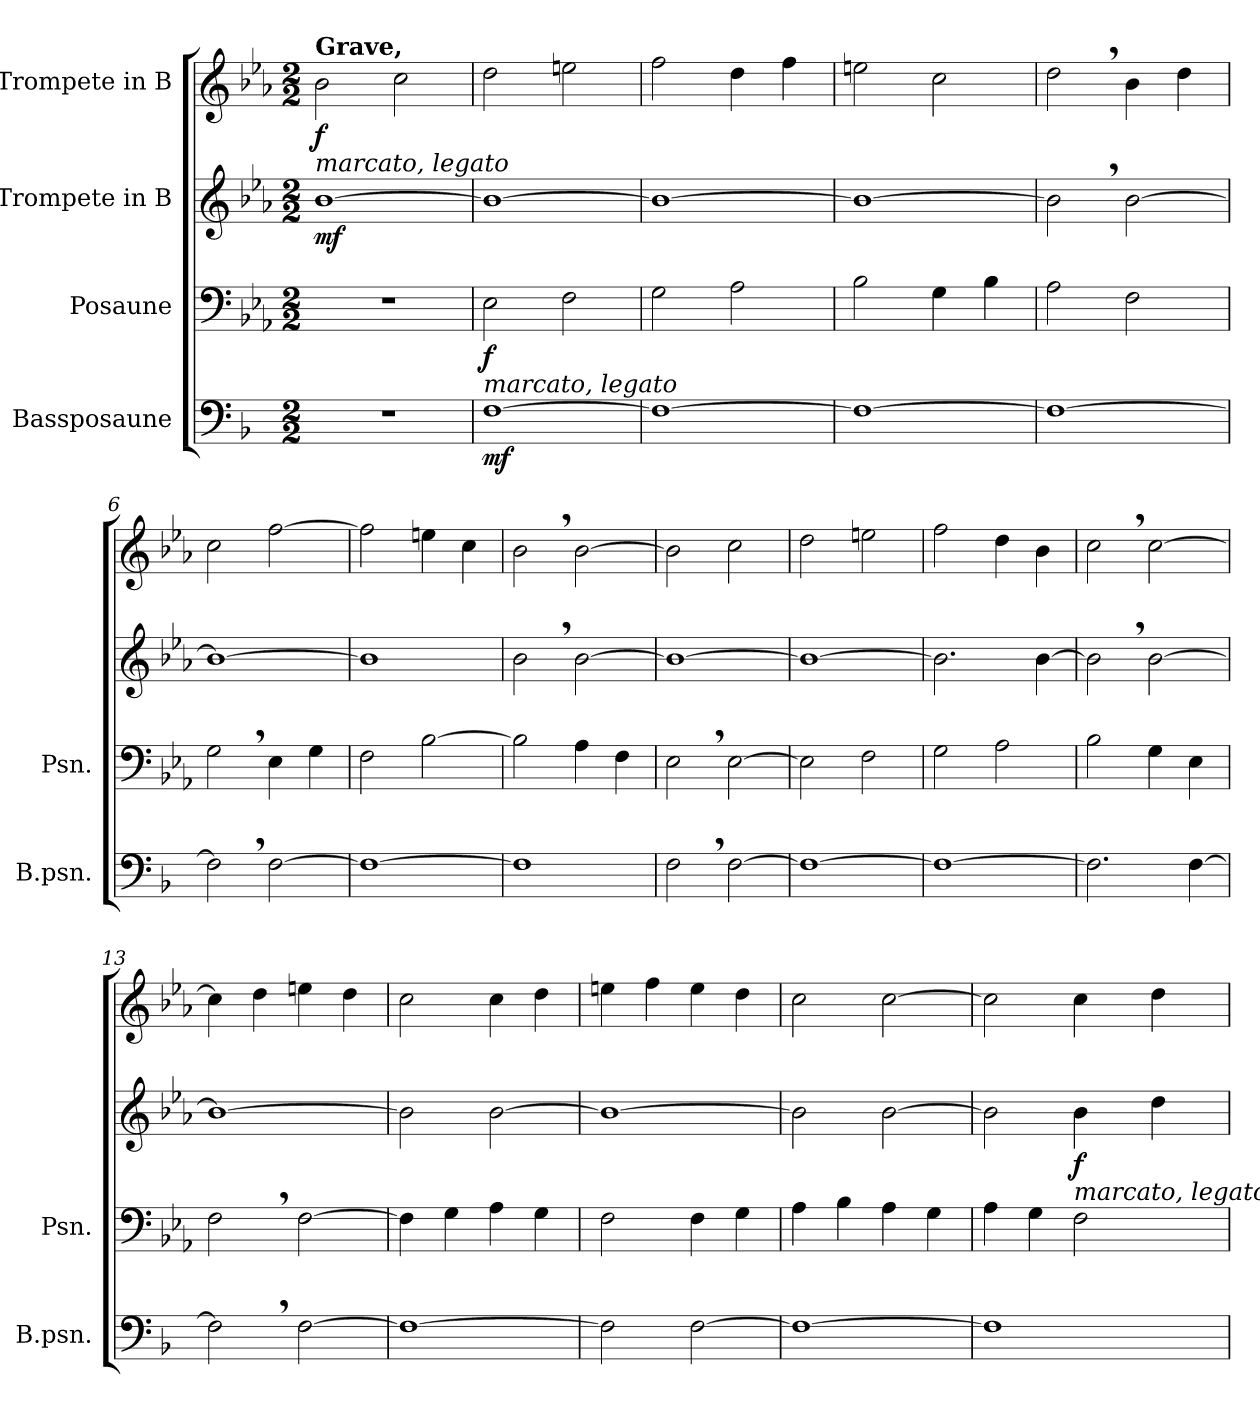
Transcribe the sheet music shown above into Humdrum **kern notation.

**kern	**dynam	**kern	**dynam	**kern	**dynam	**kern	**dynam
*part4	*part4	*part3	*part3	*part2	*part2	*part1	*part1
*staff4	*staff4	*staff3	*staff3	*staff2	*staff2	*staff1	*staff1
*I"Bassposaune	*	*I"Posaune	*	*I"Trompete in B	*	*I"Trompete in B	*
*I'B.psn.	*	*I'Psn.	*	*	*	*	*
*clefF4	*	*clefF4	*	*clefG2	*	*clefG2	*
*ITrd1c2	*	*	*	*ITrd1c2	*	*ITrd1c2	*
*k[b-e-a-]	*	*k[b-e-a-]	*	*k[b-e-a-d-g-]	*	*k[b-e-a-d-g-]	*
*M2/2	*	*M2/2	*	*M2/2	*	*M2/2	*
*MM224	*	*MM224	*	*MM224	*	*MM224	*
=1	=1	=1	=1	=1	=1	=1	=1
!	!	!	!	!	!	!LO:TX:a:B:t=Grave,	!
!	!	!	!	!	!	!LO:TX:b:i:t=marcato, legato	!
!	!	!	!	!	!LO:DY:b	!	!LO:DY:b
1r	.	1r	.	[1a-	mf	2a-\	f
.	.	.	.	.	.	2b-\	.
=2	=2	=2	=2	=2	=2	=2	=2
!	!	!LO:TX:b:i:t=marcato, legato	!	!	!	!	!
!	!LO:DY:b	!	!LO:DY:b	!	!	!	!
[1E-	mf	2E-\	f	1a-_	.	2cc\	.
.	.	2F\	.	.	.	2ddn\	.
=3	=3	=3	=3	=3	=3	=3	=3
1E-_	.	2G\	.	1a-_	.	2ee-\	.
.	.	2A-\	.	.	.	4cc\	.
.	.	.	.	.	.	4ee-\	.
=4	=4	=4	=4	=4	=4	=4	=4
1E-_	.	2B-\	.	1a-_	.	2ddn\	.
.	.	4G\	.	.	.	2b-\	.
.	.	4B-\	.	.	.	.	.
=5	=5	=5	=5	=5	=5	=5	=5
1E-_	.	2A-\	.	2a-,\]	.	2cc,\	.
.	.	2F\	.	[2a-\	.	4a-\	.
.	.	.	.	.	.	4cc\	.
=6	=6	=6	=6	=6	=6	=6	=6
2E-,\]	.	2G,\	.	1a-_	.	2b-\	.
[2E-\	.	4E-\	.	.	.	[2ee-\	.
.	.	4G\	.	.	.	.	.
=7	=7	=7	=7	=7	=7	=7	=7
1E-_	.	2F\	.	1a-]	.	2ee-\]	.
.	.	[2B-\	.	.	.	4ddn\	.
.	.	.	.	.	.	4b-\	.
=8	=8	=8	=8	=8	=8	=8	=8
1E-]	.	2B-\]	.	2a-,\	.	2a-,\	.
.	.	4A-\	.	[2a-\	.	[2a-\	.
.	.	4F\	.	.	.	.	.
!!LO:LB:g=z
=9	=9	=9	=9	=9	=9	=9	=9
2E-,\	.	2E-,\	.	1a-_	.	2a-\]	.
[2E-\	.	[2E-\	.	.	.	2b-\	.
=10	=10	=10	=10	=10	=10	=10	=10
1E-_	.	2E-\]	.	1a-_	.	2cc\	.
.	.	2F\	.	.	.	2ddn\	.
=11	=11	=11	=11	=11	=11	=11	=11
1E-_	.	2G\	.	2.a-\]	.	2ee-\	.
.	.	2A-\	.	.	.	4cc\	.
.	.	.	.	[4a-\	.	4a-\	.
=12	=12	=12	=12	=12	=12	=12	=12
2.E-\]	.	2B-\	.	2a-,\]	.	2b-,\	.
.	.	4G\	.	[2a-\	.	[2b-\	.
[4E-\	.	4E-\	.	.	.	.	.
=13	=13	=13	=13	=13	=13	=13	=13
2E-,\]	.	2F,\	.	1a-_	.	4b-\]	.
.	.	.	.	.	.	4cc\	.
[2E-\	.	[2F\	.	.	.	4ddn\	.
.	.	.	.	.	.	4cc\	.
=14	=14	=14	=14	=14	=14	=14	=14
1E-_	.	4F\]	.	2a-\]	.	2b-\	.
.	.	4G\	.	.	.	.	.
.	.	4A-\	.	[2a-\	.	4b-\	.
.	.	4G\	.	.	.	4cc\	.
=15	=15	=15	=15	=15	=15	=15	=15
2E-\]	.	2F\	.	1a-_	.	4ddn\	.
.	.	.	.	.	.	4ee-\	.
[2E-\	.	4F\	.	.	.	4dd\	.
.	.	4G\	.	.	.	4cc\	.
=16	=16	=16	=16	=16	=16	=16	=16
1E-_	.	4A-\	.	2a-\]	.	2b-\	.
.	.	4B-\	.	.	.	.	.
.	.	4A-\	.	[2a-\	.	[2b-\	.
.	.	4G\	.	.	.	.	.
!!LO:PB:g=z
=17	=17	=17	=17	=17	=17	=17	=17
1E-]	.	4A-\	.	2a-\]	.	2b-\]	.
.	.	4G\	.	.	.	.	.
!	!	!	!	!LO:TX:b:i:t=marcato, legato	!	!	!
!	!	!	!	!	!LO:DY:b	!	!
.	.	2F\	.	4a-\	f	4b-\	.
.	.	.	.	4cc\	.	4cc\	.
=	=	=	=	=	=	=	=
*-	*-	*-	*-	*-	*-	*-	*-
